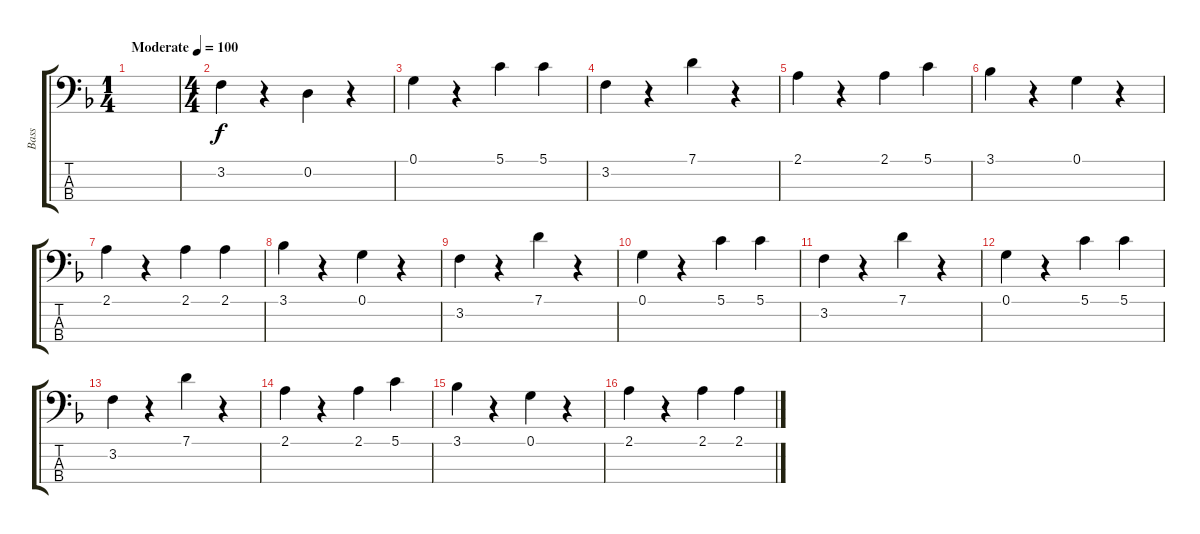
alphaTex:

\track ("Bass" "Bass") {instrument electricbassfinger}
\staff {score tabs}
\tuning (G2 D2 A1 E1) {hide}
\ts (1 4)
\tempo (100 "Moderate")
\clef f4
\ks f
|
\ts (4 4)
3.2.4 r.4 0.2.4 r.4 |
0.1.4 r.4 5.1.4 5.1.4 |
3.2.4 r.4 7.1.4 r.4 |
2.1.4 r.4 2.1.4 5.1.4 |
3.1.4 r.4 0.1.4 r.4 |
2.1.4 r.4 2.1.4 2.1.4 |
3.1.4 r.4 0.1.4 r.4 |
3.2.4 r.4 7.1.4 r.4 |
0.1.4 r.4 5.1.4 5.1.4 |
3.2.4 r.4 7.1.4 r.4 |
0.1.4 r.4 5.1.4 5.1.4 |
3.2.4 r.4 7.1.4 r.4 |
2.1.4 r.4 2.1.4 5.1.4 |
3.1.4 r.4 0.1.4 r.4 |
2.1.4 r.4 2.1.4 2.1.4
